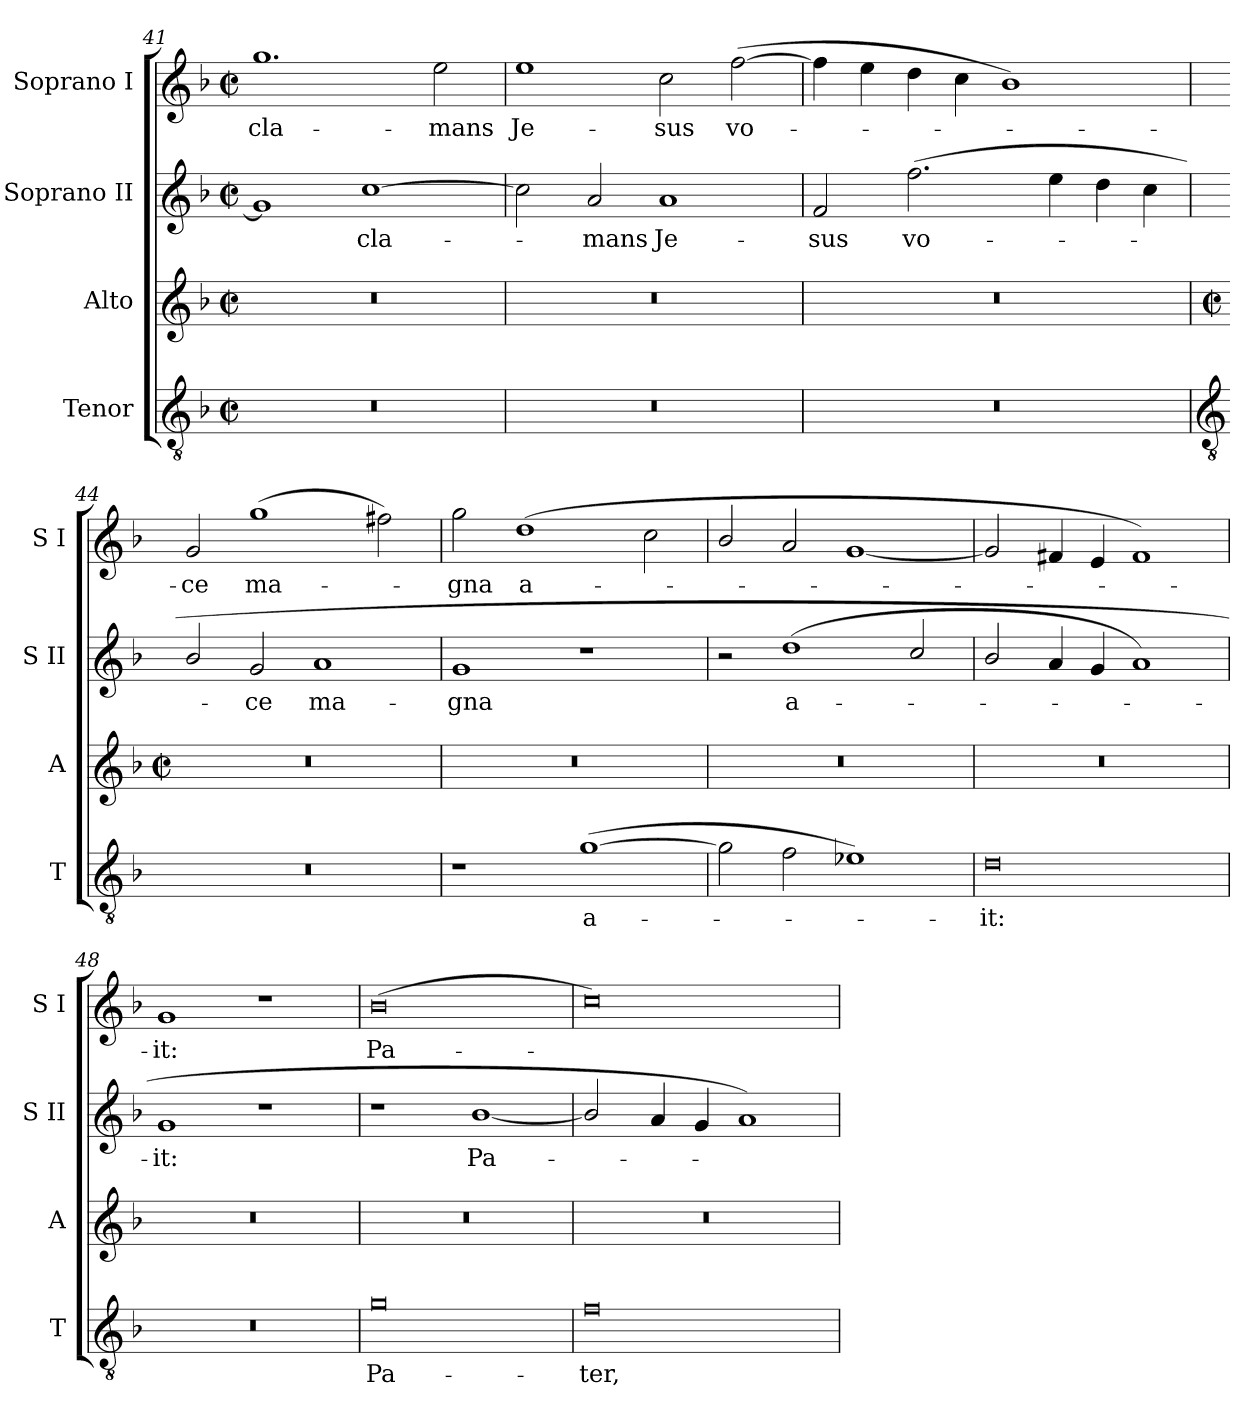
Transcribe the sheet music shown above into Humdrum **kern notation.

**kern	**text	**kern	**kern	**text	**kern	**text
*part4	*part4	*part3	*part2	*part2	*part1	*part1
*staff4	*staff4	*staff3	*staff2	*staff2	*staff1	*staff1
*I"Tenor	*	*I"Alto	*I"Soprano II	*	*I"Soprano I	*
*I'T	*	*I'A	*I'S II	*	*I'S I	*
*clefGv2	*	*clefG2	*clefG2	*	*clefG2	*
*k[b-]	*	*k[b-]	*k[b-]	*	*k[b-]	*
*F:	*	*F:	*F:	*	*F:	*
*M4/2	*	*M4/2	*M4/2	*	*M4/2	*
*met(c|)	*	*met(c|)	*met(c|)	*	*met(c|)	*
=41	=41	=41	=41	=41	=41	=41
!	!	!	!	!	!	!LO:LY:b
0r	.	0r	1g]	.	1.gg	-cla-
!	!	!	!	!LO:LY:b	!	!
.	.	.	[1cc	cla-	.	.
!	!	!	!	!	!	!LO:LY:b
.	.	.	.	.	2ee	-mans
=42	=42	=42	=42	=42	=42	=42
!	!	!	!	!	!	!LO:LY:b
0r	.	0r	2cc]	.	1ee	Je-
!	!	!	!	!LO:LY:b	!	!
.	.	.	2a	mans	.	.
!	!	!	!	!LO:LY:b	!	!LO:LY:b
.	.	.	1a	Je-	2cc	-sus
!	!	!	!	!	!	!LO:LY:b
.	.	.	.	.	(>[2ff	vo-
=43	=43	=43	=43	=43	=43	=43
!	!	!	!	!LO:LY:b	!	!
0r	.	0r	2f	-sus	4ff]	.
.	.	.	.	.	4ee	.
!	!	!	!	!LO:LY:b	!	!
.	.	.	(<2.ff	vo-	4dd	.
.	.	.	.	.	4cc	.
.	.	.	.	.	1b-)	.
.	.	.	4ee	.	.	.
.	.	.	4dd	.	.	.
.	.	.	4cc	.	.	.
!!LO:LB:g=z
=44	=44	=44	=44	=44	=44	=44
*clefGv2	*	*	*	*	*	*
*	*	*M4/2	*	*	*	*
*	*	*met(c|)	*	*	*	*
!	!	!	!	!	!	!LO:LY:b
0r	.	0r	2b-/	.	2g	ce
!	!	!	!	!LO:LY:b	!	!LO:LY:b
.	.	.	2g	ce	(>1gg	ma-
!	!	!	!	!LO:LY:b	!	!
.	.	.	1a	ma-	.	.
.	.	.	.	.	2ff#X)	.
=45	=45	=45	=45	=45	=45	=45
!	!	!	!	!LO:LY:b	!	!LO:LY:b
1r	.	0r	1g	-gna	2gg	gna
!	!	!	!	!	!	!LO:LY:b
.	.	.	.	.	(<1dd	a-
!	!LO:LY:b	!	!	!	!	!
(>[1g	a-	.	1r	.	.	.
.	.	.	.	.	2cc	.
=46	=46	=46	=46	=46	=46	=46
2g]	.	0r	2r	.	2b-/	.
!	!	!	!	!LO:LY:b	!	!
2f	.	.	(<1dd	a-	2a	.
1e-X)	.	.	.	.	[1g	.
.	.	.	2cc/	.	.	.
=47	=47	=47	=47	=47	=47	=47
!	!LO:LY:b	!	!	!	!	!
0d	it:	0r	2b-/	.	2g]	.
.	.	.	4a	.	4f#X	.
.	.	.	4g	.	4e	.
.	.	.	1a)	.	1f#)	.
=48	=48	=48	=48	=48	=48	=48
!	!	!	!	!LO:LY:b	!	!LO:LY:b
0r	.	0r	1g	it:	1g	it:
.	.	.	1r	.	1r	.
=49	=49	=49	=49	=49	=49	=49
!	!LO:LY:b	!	!	!	!	!LO:LY:b
0g	Pa-	0r	1r	.	(>0b-	Pa-
!	!	!	!	!LO:LY:b	!	!
.	.	.	[1b-/	Pa-	.	.
=50	=50	=50	=50	=50	=50	=50
!	!LO:LY:b	!	!	!	!	!
0f	-ter,	0r	2b-/]	.	0cc)	.
.	.	.	4a	.	.	.
.	.	.	4g	.	.	.
.	.	.	1a)	.	.	.
=	=	=	=	=	=	=
*-	*-	*-	*-	*-	*-	*-
